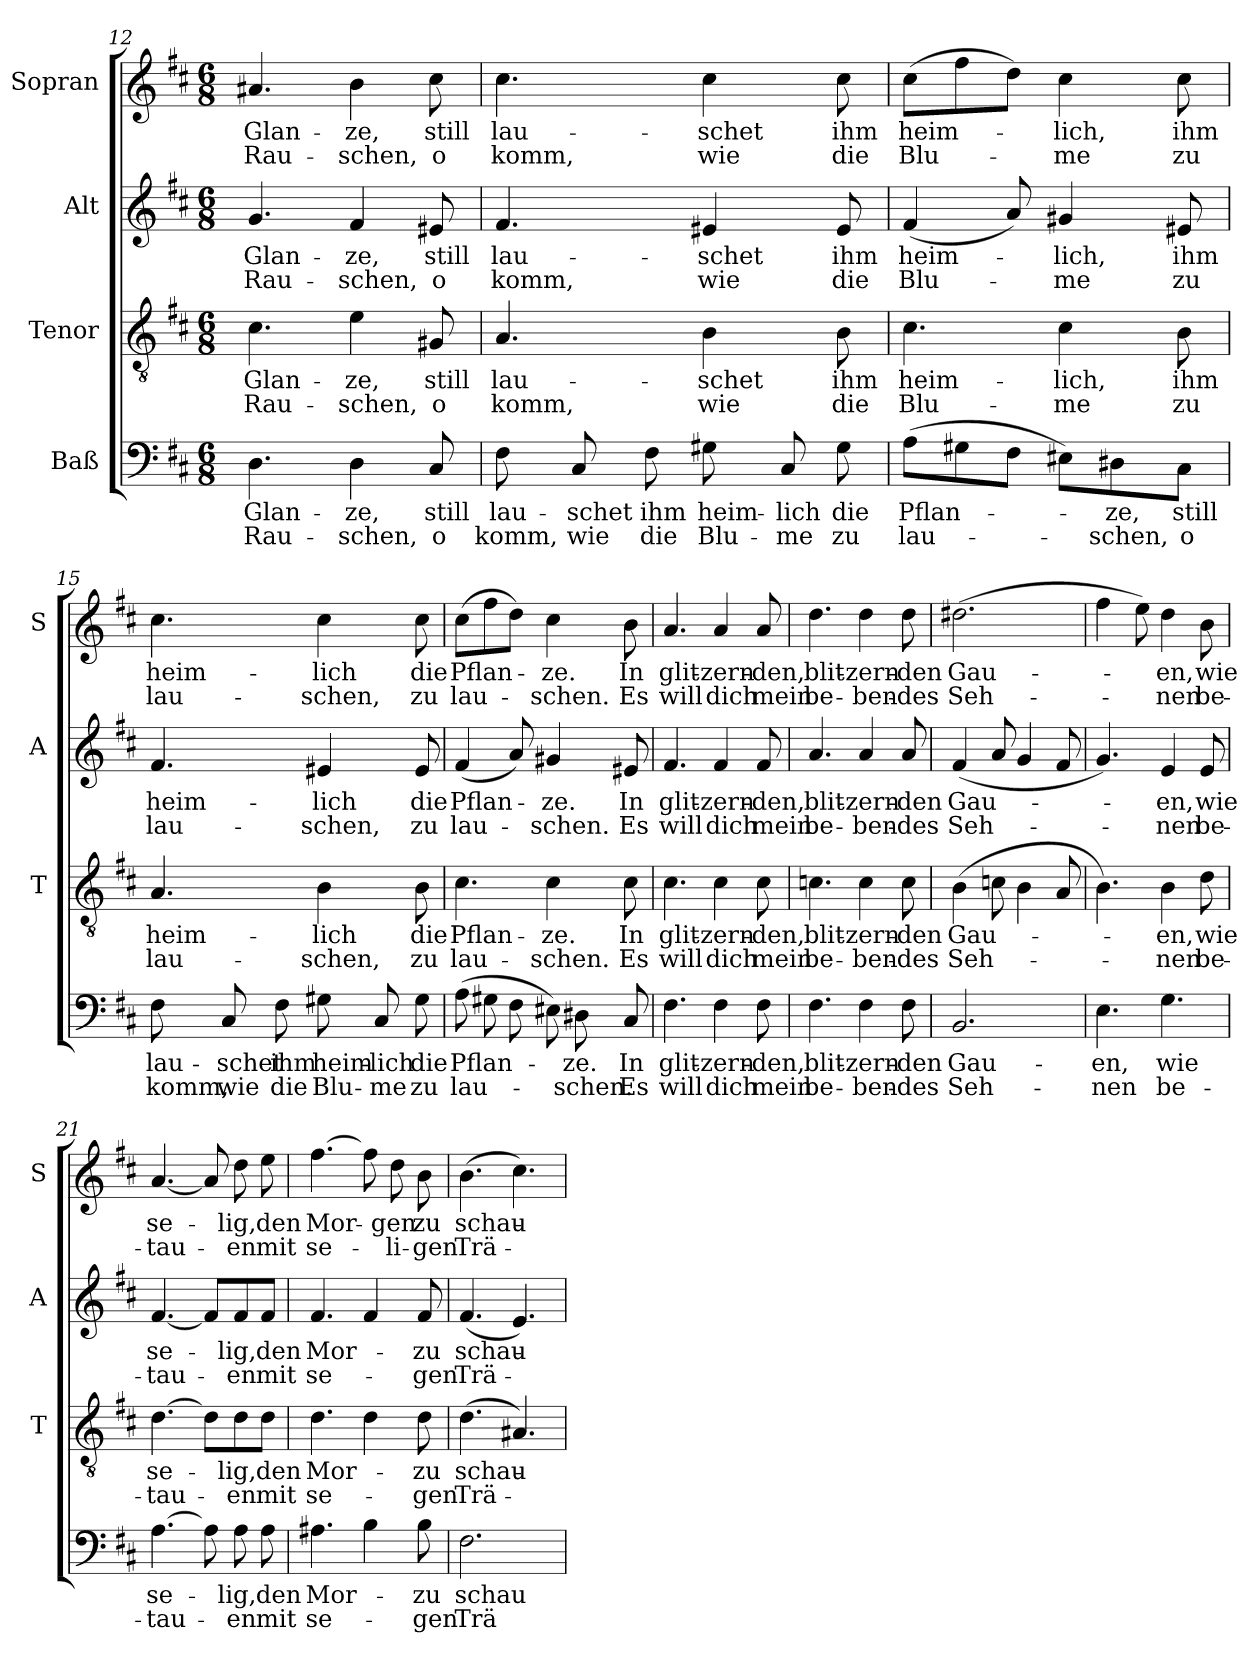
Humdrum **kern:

**kern	**text	**text	**kern	**text	**text	**kern	**text	**text	**kern	**text	**text
*part4	*part4	*part4	*part3	*part3	*part3	*part2	*part2	*part2	*part1	*part1	*part1
*staff4	*staff4	*staff4	*staff3	*staff3	*staff3	*staff2	*staff2	*staff2	*staff1	*staff1	*staff1
*I"Baß	*	*	*I"Tenor	*	*	*I"Alt	*	*	*I"Sopran	*	*
*	*	*	*I'T	*	*	*I'A	*	*	*I'S	*	*
*clefF4	*	*	*clefGv2	*	*	*clefG2	*	*	*clefG2	*	*
*k[f#c#]	*	*	*k[f#c#]	*	*	*k[f#c#]	*	*	*k[f#c#]	*	*
*D:	*	*	*D:	*	*	*D:	*	*	*D:	*	*
*M6/8	*	*	*M6/8	*	*	*M6/8	*	*	*M6/8	*	*
=12	=12	=12	=12	=12	=12	=12	=12	=12	=12	=12	=12
4.D	Glan-	Rau-	4.c#	Glan-	Rau-	4.g	Glan-	Rau-	4.a#X	Glan-	Rau-
4D	-ze,	-schen,	4e	-ze,	-schen,	4f#	-ze,	-schen,	4b	-ze,	-schen,
8C#	still	o	8G#X	still	o	8e#X	still	o	8cc#	still	o
=13	=13	=13	=13	=13	=13	=13	=13	=13	=13	=13	=13
8F#	lau-	komm,	4.A	lau-	komm,	4.f#	lau-	komm,	4.cc#	lau-	komm,
8C#	-schet	wie	.	.	.	.	.	.	.	.	.
8F#	ihm	die	.	.	.	.	.	.	.	.	.
8G#X	heim-	Blu-	4B	-schet	wie	4e#X	-schet	wie	4cc#	-schet	wie
8C#	-lich	-me	.	.	.	.	.	.	.	.	.
8G#	die	zu	8B	ihm	die	8e#	ihm	die	8cc#	ihm	die
=14	=14	=14	=14	=14	=14	=14	=14	=14	=14	=14	=14
(8AL	Pflan-	lau-	4.c#	heim-	Blu-	(4f#	heim-	Blu-	(8cc#L	heim-	Blu-
8G#X	.	.	.	.	.	.	.	.	8ff#	.	.
8F#J	.	.	.	.	.	8a)	.	.	8ddJ)	.	.
8E#XL)	.	.	4c#	-lich,	-me	4g#X	-lich,	-me	4cc#	-lich,	-me
8D#X	-ze,	-schen,	.	.	.	.	.	.	.	.	.
8C#J	still	o	8B	ihm	zu	8e#X	ihm	zu	8cc#	ihm	zu
=15	=15	=15	=15	=15	=15	=15	=15	=15	=15	=15	=15
8F#	lau-	komm,	4.A	heim-	lau-	4.f#	heim-	lau-	4.cc#	heim-	lau-
8C#	-schet	wie	.	.	.	.	.	.	.	.	.
8F#	ihm	die	.	.	.	.	.	.	.	.	.
8G#X	heim-	Blu-	4B	-lich	-schen,	4e#X	-lich	-schen,	4cc#	-lich	-schen,
8C#	-lich	-me	.	.	.	.	.	.	.	.	.
8G#	die	zu	8B	die	zu	8e#	die	zu	8cc#	die	zu
=16	=16	=16	=16	=16	=16	=16	=16	=16	=16	=16	=16
(8A	Pflan-	lau-	4.c#	Pflan-	lau-	(4f#	Pflan-	lau-	(8cc#L	Pflan-	lau-
8G#X	.	.	.	.	.	.	.	.	8ff#	.	.
8F#	.	.	.	.	.	8a)	.	.	8ddJ)	.	.
8E#X)	.	.	4c#	-ze.	-schen.	4g#X	-ze.	-schen.	4cc#	-ze.	-schen.
8D#X	-ze.	-schen.	.	.	.	.	.	.	.	.	.
8C#	In	Es	8c#	In	Es	8e#X	In	Es	8b	In	Es
=17	=17	=17	=17	=17	=17	=17	=17	=17	=17	=17	=17
4.F#	glit-	will	4.c#	glit-	will	4.f#	glit-	will	4.a	glit-	will
4F#	-zern-	dich	4c#	-zern-	dich	4f#	-zern-	dich	4a	-zern-	dich
8F#	-den,	mein	8c#	-den,	mein	8f#	-den,	mein	8a	-den,	mein
=18	=18	=18	=18	=18	=18	=18	=18	=18	=18	=18	=18
4.F#	blit-	be-	4.cn	blit-	be-	4.a	blit-	be-	4.dd	blit-	be-
4F#	-zern-	-ben-	4c	-zern-	-ben-	4a	-zern-	-ben-	4dd	-zern-	-ben-
8F#	-den	-des	8c	-den	-des	8a	-den	-des	8dd	-den	-des
=19	=19	=19	=19	=19	=19	=19	=19	=19	=19	=19	=19
2.BB	Gau-	Seh-	(4B	Gau-	Seh-	(4f#	Gau-	Seh-	(2.dd#X	Gau-	Seh-
.	.	.	8cn	.	.	8a	.	.	.	.	.
.	.	.	4B	.	.	4g	.	.	.	.	.
.	.	.	8A	.	.	8f#	.	.	.	.	.
=20	=20	=20	=20	=20	=20	=20	=20	=20	=20	=20	=20
4.E	-en,	-nen	4.B)	.	.	4.g)	.	.	4ff#	.	.
.	.	.	.	.	.	.	.	.	8ee)	.	.
4.G	wie	be-	4B	-en,	-nen	4e	-en,	-nen	4dd	-en,	-nen
.	.	.	8d	wie	be-	8e	wie	be-	8b	wie	be-
=21	=21	=21	=21	=21	=21	=21	=21	=21	=21	=21	=21
[4.A	se-	-tau-	[4.d	se-	-tau-	[4.f#	se-	-tau-	[4.a	se-	-tau-
8A]	.	.	8d\L]	.	.	8f#/L]	.	.	8a]	.	.
8A	-lig,	-en	8d\	-lig,	-en	8f#/	-lig,	-en	8dd	-lig,	-en
8A	den	mit	8d\J	den	mit	8f#/J	den	mit	8ee	den	mit
=22	=22	=22	=22	=22	=22	=22	=22	=22	=22	=22	=22
4.A#X	Mor-	se-	4.d	Mor-	se-	4.f#	Mor-	se-	[4.ff#	Mor-	se-
4B	.	.	4d	.	.	4f#	.	.	8ff#]	.	.
.	.	.	.	.	.	.	.	.	8dd	-gen	-li-
8B	-zu	-gen	8d	-zu	-gen	8f#	-zu	-gen	8b	zu	-gen
=23	=23	=23	=23	=23	=23	=23	=23	=23	=23	=23	=23
2.F#	schau-	Trä-	(4.d	schau-	Trä-	(4.f#	schau-	Trä-	(4.b	schau-	Trä-
.	.	.	4.A#X)	.	.	4.e)	.	.	4.cc#)	.	.
=	=	=	=	=	=	=	=	=	=	=	=
*-	*-	*-	*-	*-	*-	*-	*-	*-	*-	*-	*-
